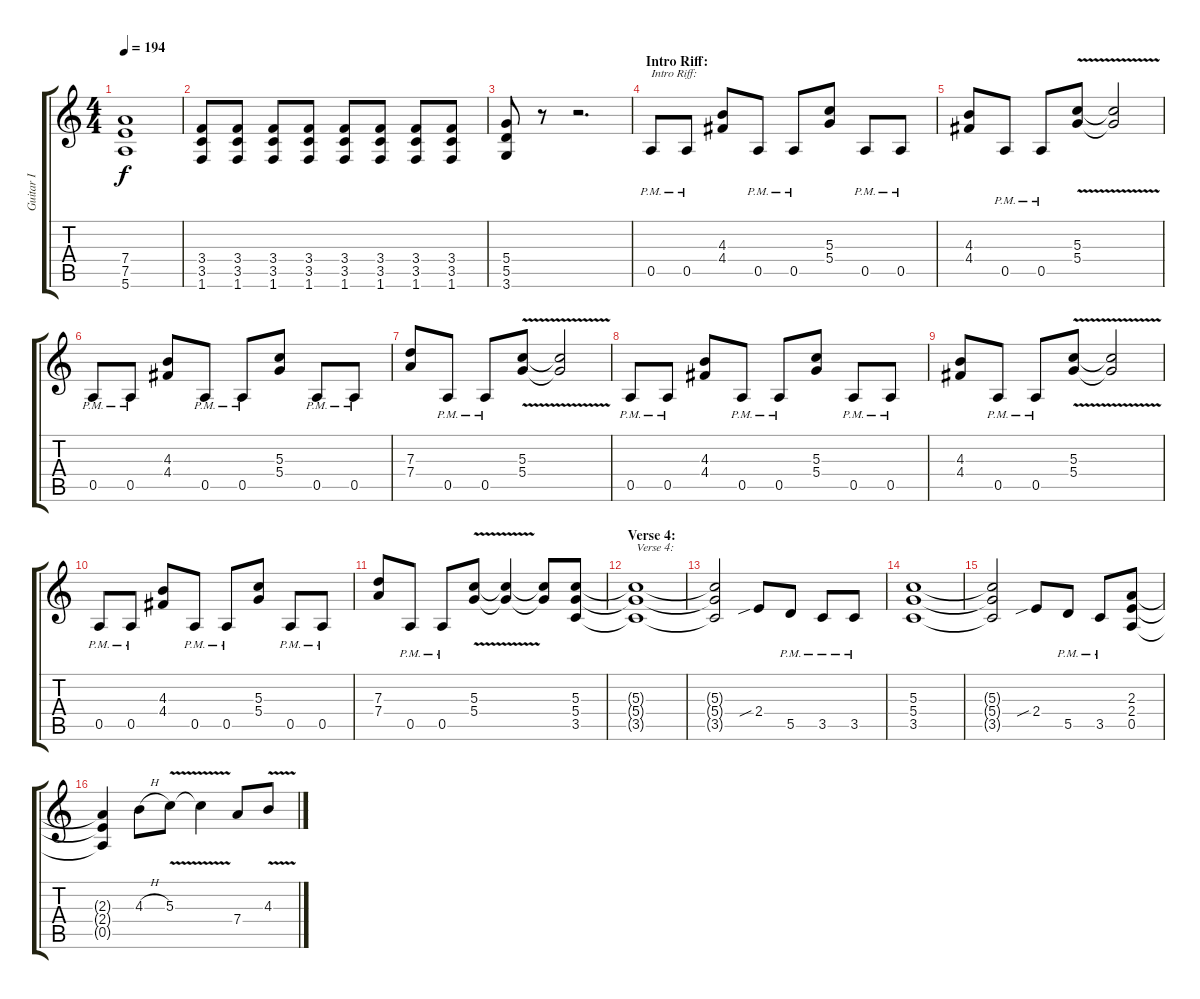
\track ("Guitar I" "Guitar I") {instrument distortionguitar}
\staff {score tabs}
\tuning (E4 B3 G3 D3 A2 E2) {hide}
\ts (4 4)
\tempo 194
\clef g2
\ks c
(7.4{t} 7.5{t} 5.6{t}).1{dy f} |
(3.4 3.5 1.6).8 (3.4 3.5 1.6).8 (3.4 3.5 1.6).8 (3.4 3.5 1.6).8 (3.4 3.5 1.6).8 (3.4 3.5 1.6).8 (3.4 3.5 1.6).8 (3.4 3.5 1.6).8 |
(5.4 5.5 3.6).8 r.8 r.2{d} |
\section ("" "Intro Riff:")
0.5{pm}.8{txt "Intro Riff:"} 0.5{pm}.8 (4.3 4.4).8 0.5{pm}.8 0.5{pm}.8 (5.3 5.4).8 0.5{pm}.8 0.5{pm}.8 |
(4.3 4.4).8 0.5{pm}.8 0.5{pm}.8 (5.3{v} 5.4).8 (5.3{t} 5.4{t}).2 |
0.5{pm}.8 0.5{pm}.8 (4.3 4.4).8 0.5{pm}.8 0.5{pm}.8 (5.3 5.4).8 0.5{pm}.8 0.5{pm}.8 |
(7.3 7.4).8 0.5{pm}.8 0.5{pm}.8 (5.3{v} 5.4).8 (5.3{t} 5.4{t}).2 |
0.5{pm}.8 0.5{pm}.8 (4.3 4.4).8 0.5{pm}.8 0.5{pm}.8 (5.3 5.4).8 0.5{pm}.8 0.5{pm}.8 |
(4.3 4.4).8 0.5{pm}.8 0.5{pm}.8 (5.3{v} 5.4).8 (5.3{t} 5.4{t}).2 |
0.5{pm}.8 0.5{pm}.8 (4.3 4.4).8 0.5{pm}.8 0.5{pm}.8 (5.3 5.4).8 0.5{pm}.8 0.5{pm}.8 |
(7.3 7.4).8 0.5{pm}.8 0.5{pm}.8 (5.3{v} 5.4).8 (5.3{t} 5.4{t}).4 (5.3{t} 5.4{t}).8 (5.3 5.4 3.5).8 |
\section ("" "Verse 4:")
(5.3{t} 5.4{t} 3.5{t}).1{txt "Verse 4:"} |
(5.3{t} 5.4{t} 3.5{t}).2 2.4{sib}.8 5.5{pm}.8 3.5{pm}.8 3.5{pm}.8 |
(5.3 5.4 3.5).1 |
(5.3{t} 5.4{t} 3.5{t}).2 2.4{sib}.8 5.5{pm}.8 3.5{pm}.8 (2.3 2.4 0.5).8 |
(2.3{t} 2.4{t} 0.5{t}).4 4.3{h}.8 5.3{v}.8 5.3{t}.4 7.4.8 4.3{v}.8
